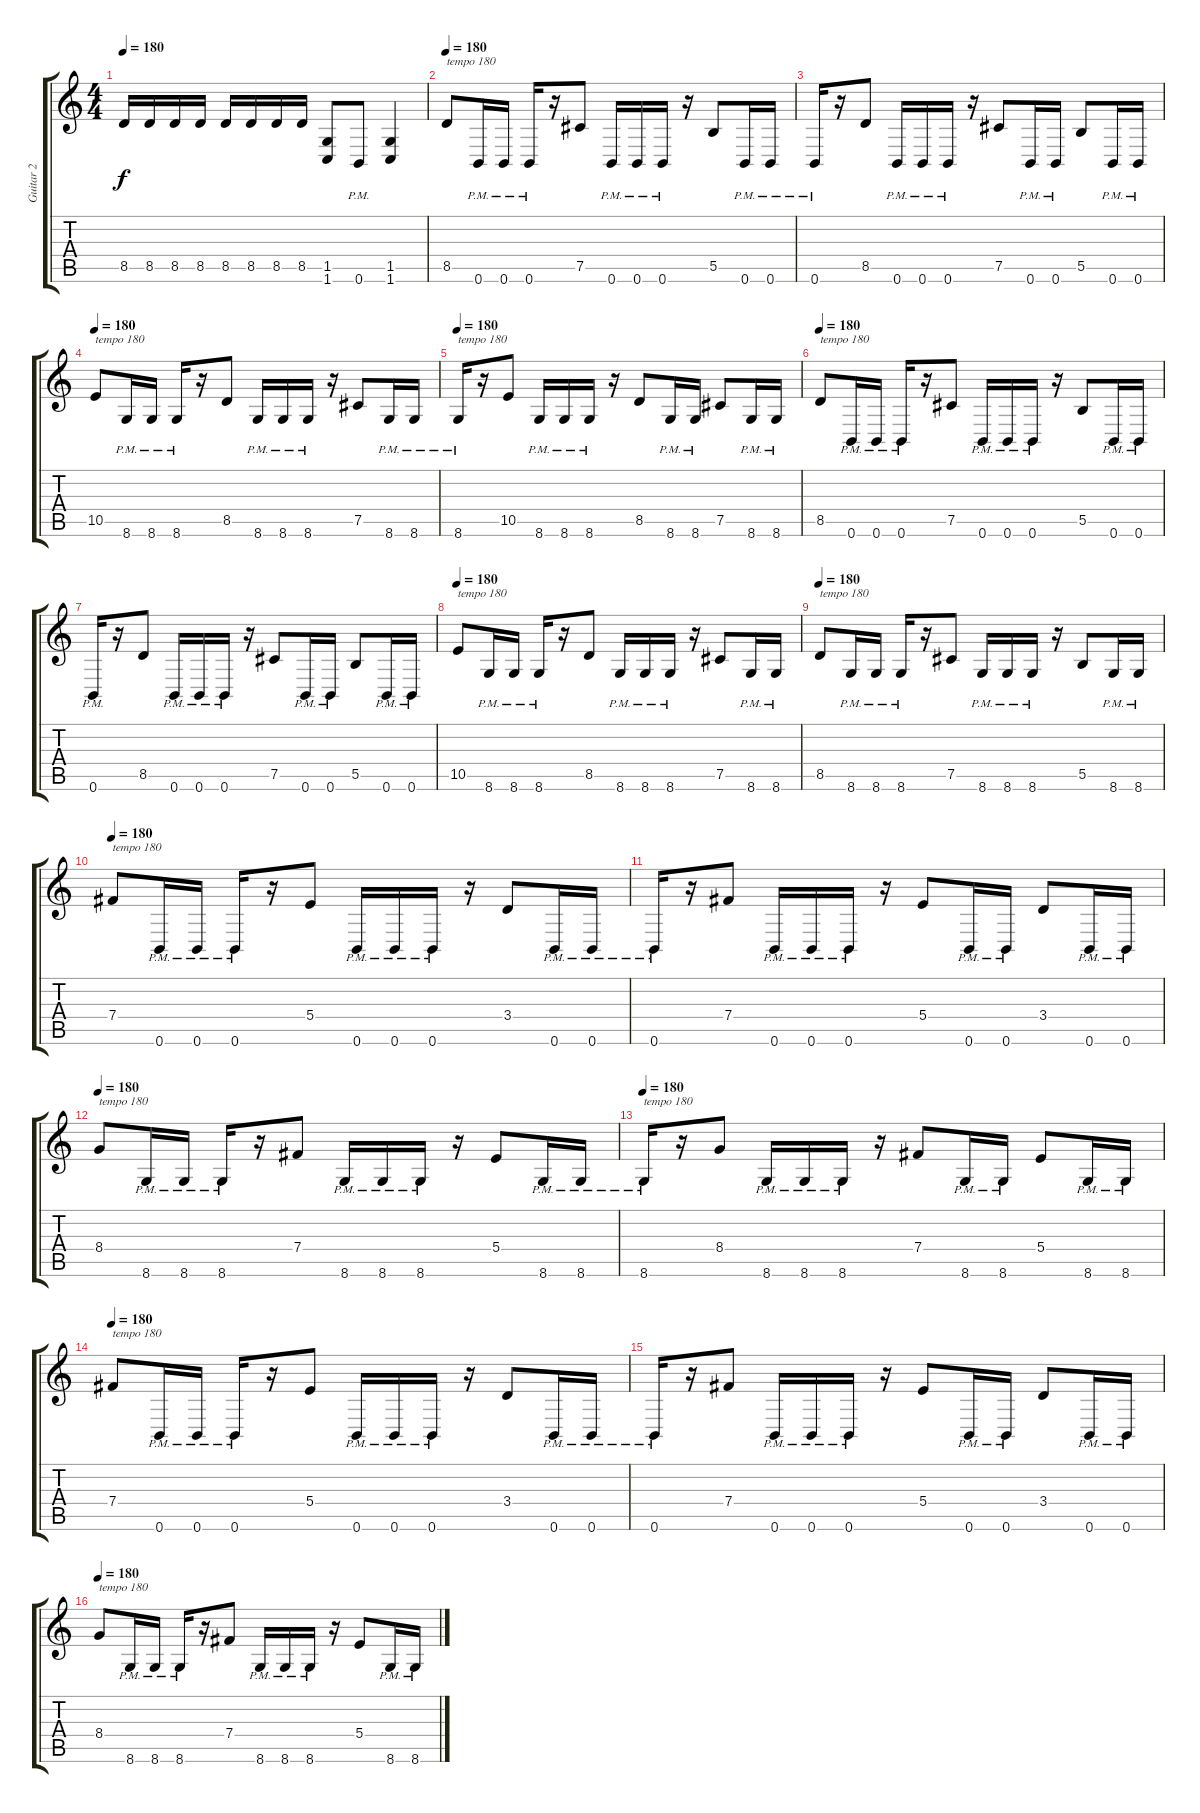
\track ("Guitar 2" "Guitar 2") {instrument distortionguitar}
\staff {score tabs}
\tuning (Db4 Ab3 E3 B2 Gb2 B1) {hide}
\ts (4 4)
\tempo 180
\clef g2
\ks c
8.5.16{dy f} 8.5.16 8.5.16 8.5.16 8.5.16 8.5.16 8.5.16 8.5.16 (1.5 1.6).8 0.6{pm}.8 (1.5 1.6).4 |
\tempo 180
8.5.8{txt "tempo 180"} 0.6{pm}.16 0.6{pm}.16 0.6{pm}.16 r.16 7.5.8 0.6{pm}.16 0.6{pm}.16 0.6{pm}.16 r.16 5.5.8 0.6{pm}.16 0.6{pm}.16 |
0.6{pm}.16 r.16 8.5.8 0.6{pm}.16 0.6{pm}.16 0.6{pm}.16 r.16 7.5.8 0.6{pm}.16 0.6{pm}.16 5.5.8 0.6{pm}.16 0.6{pm}.16 |
\tempo 180
10.5.8{txt "tempo 180"} 8.6{pm}.16 8.6{pm}.16 8.6{pm}.16 r.16 8.5.8 8.6{pm}.16 8.6{pm}.16 8.6{pm}.16 r.16 7.5.8 8.6{pm}.16 8.6{pm}.16 |
\tempo 180
8.6{pm}.16{txt "tempo 180"} r.16 10.5.8 8.6{pm}.16 8.6{pm}.16 8.6{pm}.16 r.16 8.5.8 8.6{pm}.16 8.6{pm}.16 7.5.8 8.6{pm}.16 8.6{pm}.16 |
\tempo 180
8.5.8{txt "tempo 180"} 0.6{pm}.16 0.6{pm}.16 0.6{pm}.16 r.16 7.5.8 0.6{pm}.16 0.6{pm}.16 0.6{pm}.16 r.16 5.5.8 0.6{pm}.16 0.6{pm}.16 |
0.6{pm}.16 r.16 8.5.8 0.6{pm}.16 0.6{pm}.16 0.6{pm}.16 r.16 7.5.8 0.6{pm}.16 0.6{pm}.16 5.5.8 0.6{pm}.16 0.6{pm}.16 |
\tempo 180
10.5.8{txt "tempo 180"} 8.6{pm}.16 8.6{pm}.16 8.6{pm}.16 r.16 8.5.8 8.6{pm}.16 8.6{pm}.16 8.6{pm}.16 r.16 7.5.8 8.6{pm}.16 8.6{pm}.16 |
\tempo 180
8.5.8{txt "tempo 180"} 8.6{pm}.16 8.6{pm}.16 8.6{pm}.16 r.16 7.5.8 8.6{pm}.16 8.6{pm}.16 8.6{pm}.16 r.16 5.5.8 8.6{pm}.16 8.6{pm}.16 |
\tempo 180
7.4.8{txt "tempo 180"} 0.6{pm}.16 0.6{pm}.16 0.6{pm}.16 r.16 5.4.8 0.6{pm}.16 0.6{pm}.16 0.6{pm}.16 r.16 3.4.8 0.6{pm}.16 0.6{pm}.16 |
0.6{pm}.16 r.16 7.4.8 0.6{pm}.16 0.6{pm}.16 0.6{pm}.16 r.16 5.4.8 0.6{pm}.16 0.6{pm}.16 3.4.8 0.6{pm}.16 0.6{pm}.16 |
\tempo 180
8.4.8{txt "tempo 180"} 8.6{pm}.16 8.6{pm}.16 8.6{pm}.16 r.16 7.4.8 8.6{pm}.16 8.6{pm}.16 8.6{pm}.16 r.16 5.4.8 8.6{pm}.16 8.6{pm}.16 |
\tempo 180
8.6{pm}.16{txt "tempo 180"} r.16 8.4.8 8.6{pm}.16 8.6{pm}.16 8.6{pm}.16 r.16 7.4.8 8.6{pm}.16 8.6{pm}.16 5.4.8 8.6{pm}.16 8.6{pm}.16 |
\tempo 180
7.4.8{txt "tempo 180"} 0.6{pm}.16 0.6{pm}.16 0.6{pm}.16 r.16 5.4.8 0.6{pm}.16 0.6{pm}.16 0.6{pm}.16 r.16 3.4.8 0.6{pm}.16 0.6{pm}.16 |
0.6{pm}.16 r.16 7.4.8 0.6{pm}.16 0.6{pm}.16 0.6{pm}.16 r.16 5.4.8 0.6{pm}.16 0.6{pm}.16 3.4.8 0.6{pm}.16 0.6{pm}.16 |
\tempo 180
8.4.8{txt "tempo 180"} 8.6{pm}.16 8.6{pm}.16 8.6{pm}.16 r.16 7.4.8 8.6{pm}.16 8.6{pm}.16 8.6{pm}.16 r.16 5.4.8 8.6{pm}.16 8.6{pm}.16
